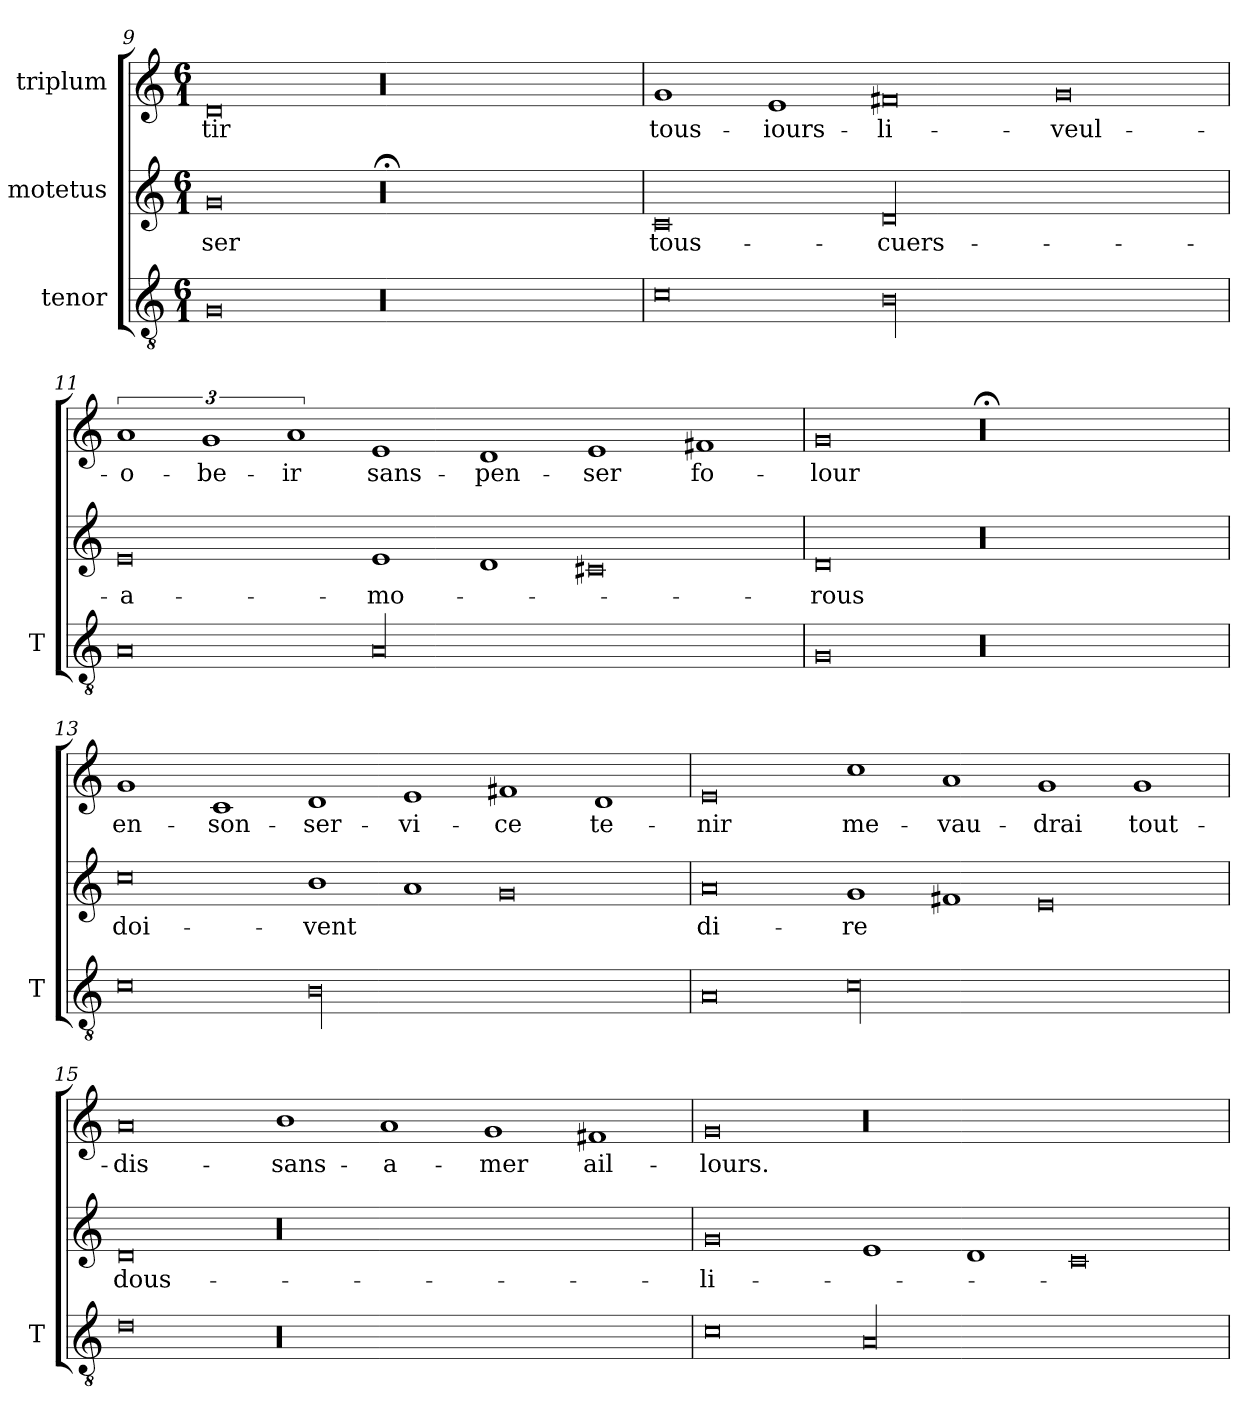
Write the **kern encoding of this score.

**kern	**kern	**text	**kern	**text
*part3	*part2	*part2	*part1	*part1
*staff3	*staff2	*staff2	*staff1	*staff1
*I"tenor	*I"motetus	*	*I"triplum	*
*I'T	*	*	*	*
*clefGv2	*clefG2	*	*clefG2	*
*k[]	*k[]	*	*k[]	*
*C:	*C:	*	*C:	*
*M6/1	*M6/1	*	*M6/1	*
=9	=9	=9	=9	=9
0G/	0g/	-ser	0d/	-tir
00r	00r;<	.	00r	.
=10	=10	=10	=10	=10
0c\	0c/	tous-	1g/	tous-
.	.	.	1e/	iours-
00B\	00d/	cuers-	0f#X/	li-
.	.	.	0g/	veul-
=11	=11	=11	=11	=11
0A/	0e/	a-	3%2a/	o-
.	.	.	3%2g/	-be-
.	.	.	3%2a/	-ir
00A/	1e/	-mo-	1e/	sans-
.	1d/	.	1d/	pen-
.	0c#X/	.	1e/	-ser
.	.	.	1f#X/	fo-
!!LO:PB:g=z
=12	=12	=12	=12	=12
0G/	0d/	-rous	0g/	-lour
00r	00r	.	00r;<	.
=13	=13	=13	=13	=13
0c\	0cc\	doi-	1g/	en-
.	.	.	1c/	son-
00B\	1b\	-vent	1d/	ser-
.	1a/	.	1e/	-vi-
.	0g/	.	1f#X/	-ce
.	.	.	1d/	te-
=14	=14	=14	=14	=14
0A/	0a/	di-	0e/	-nir
00c\	1g/	-re	1cc\	me-
.	1f#X/	.	1a/	vau-
.	0e/	.	1g/	-drai
.	.	.	1g/	tout-
=15	=15	=15	=15	=15
0d\	0d/	dous-	0a/	dis-
00r	00r	.	1b\	sans-
.	.	.	1a/	a-
.	.	.	1g/	-mer
.	.	.	1f#X/	ail-
=16	=16	=16	=16	=16
0c\	0g/	li-	0g/	-lours.
00A/	1e/	.	00r	.
.	1d/	.	.	.
.	0c/	.	.	.
=	=	=	=	=
*-	*-	*-	*-	*-
